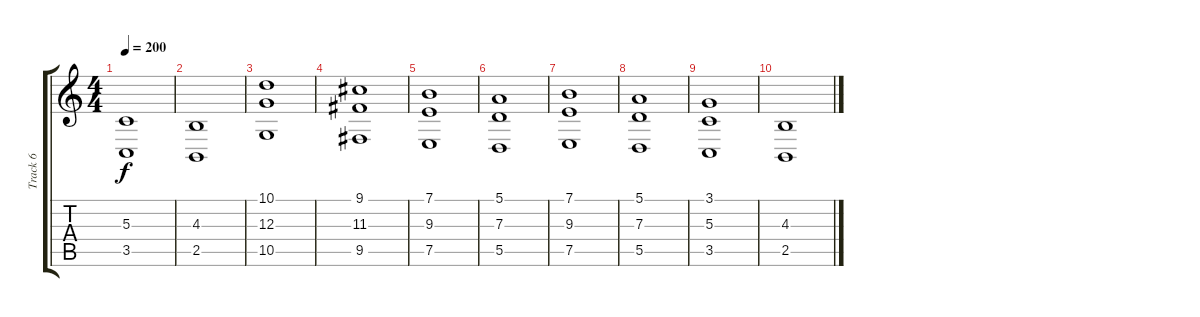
\track ("Track 6" "Track 6") {instrument choiraahs}
\staff {score tabs}
\tuning (E4 B3 G3 D3 A2 E2) {hide}
\ts (4 4)
\tempo 200
\clef g2
\ks c
(5.3 3.5).1{dy f} |
(4.3 2.5).1 |
(10.1 12.3 10.5).1 |
(9.1 11.3 9.5).1 |
(7.1 9.3 7.5).1 |
(5.1 7.3 5.5).1 |
(7.1 9.3 7.5).1 |
(5.1 7.3 5.5).1 |
(3.1 5.3 3.5).1 |
(4.3 2.5).1
